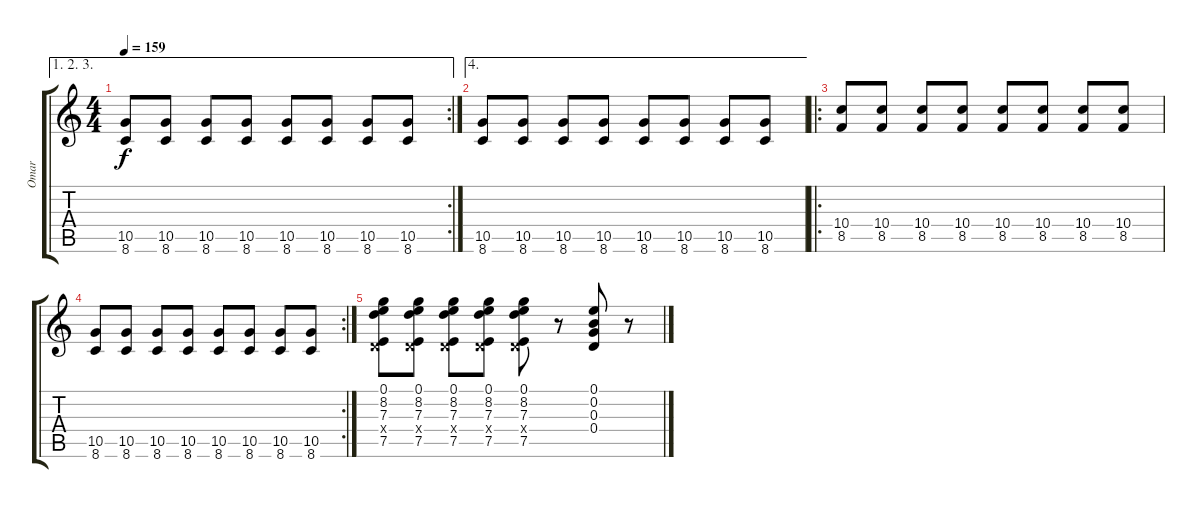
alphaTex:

\track ("Omar" "Omar") {instrument overdrivenguitar}
\staff {score tabs}
\tuning (E4 B3 G3 D3 A2 E2) {hide}
\ae (1 2 3)
\rc 2
\ts (4 4)
\tempo 159
\clef g2
\ks c
(10.5 8.6).8{dy f} (10.5 8.6).8 (10.5 8.6).8 (10.5 8.6).8 (10.5 8.6).8 (10.5 8.6).8 (10.5 8.6).8 (10.5 8.6).8 |
\ae 4
(10.5 8.6).8 (10.5 8.6).8 (10.5 8.6).8 (10.5 8.6).8 (10.5 8.6).8 (10.5 8.6).8 (10.5 8.6).8 (10.5 8.6).8 |
\ro
(10.4 8.5).8 (10.4 8.5).8 (10.4 8.5).8 (10.4 8.5).8 (10.4 8.5).8 (10.4 8.5).8 (10.4 8.5).8 (10.4 8.5).8 |
\rc 2
(10.5 8.6).8 (10.5 8.6).8 (10.5 8.6).8 (10.5 8.6).8 (10.5 8.6).8 (10.5 8.6).8 (10.5 8.6).8 (10.5 8.6).8 |
(0.1 8.2 7.3 0.4{x} 7.5).8 (0.1 8.2 7.3 0.4{x} 7.5).8 (0.1 8.2 7.3 0.4{x} 7.5).8 (0.1 8.2 7.3 0.4{x} 7.5).8 (0.1 8.2 7.3 0.4{x} 7.5).8 r.8 (0.1 0.2 0.3 0.4).8 r.8
